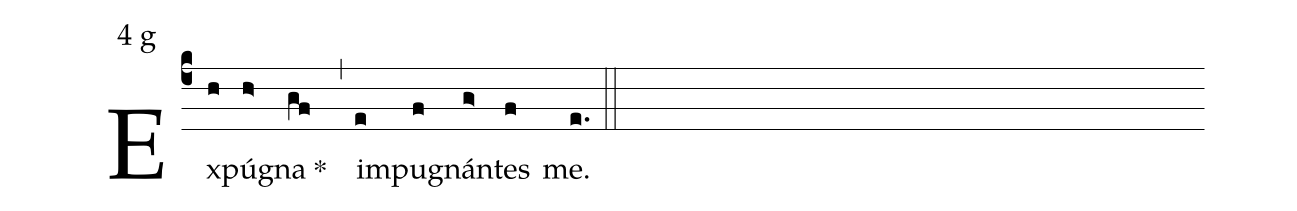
mode:4 g;
%%
(c4) Ex(h)pú(h>)gna(gf) *()(,) im(e)pu(f)gnán(g>)tes(f) me.(e.) (::)
